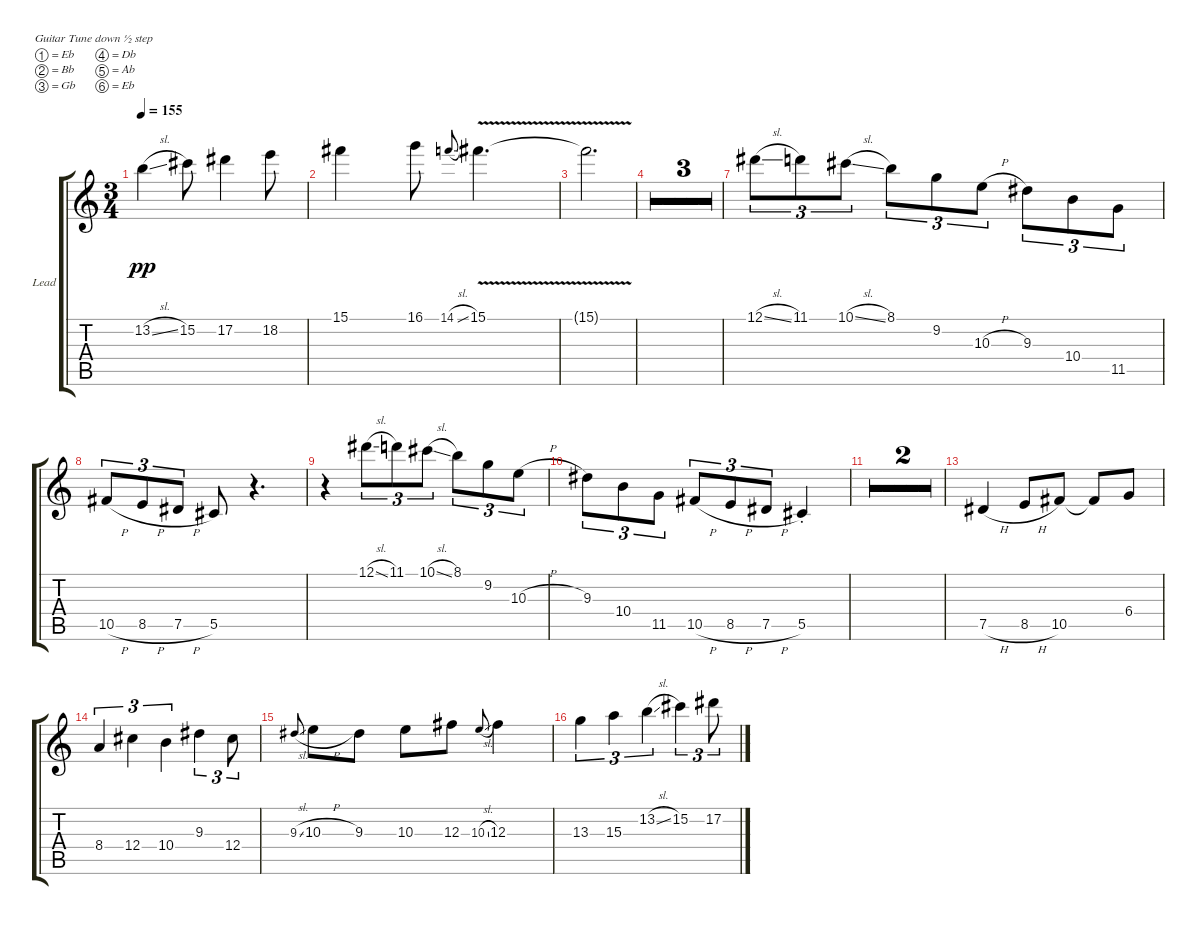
\defaultSystemsLayout 4
\bracketExtendMode groupsimilarinstruments
\firstSystemTrackNameOrientation horizontal
\otherSystemsTrackNameOrientation horizontal
\track ("Lead" "Lead") {multiBarRest instrument overdrivenguitar}
\staff {score tabs}
\tuning (Eb4 Bb3 Gb3 Db3 Ab2 Eb2)
\ts (3 4)
\tempo 155
\clef g2
\ks c
13.2{sl}.4{dy pp} 15.2.8 17.2.4 18.2.8 |
15.1.4 16.1.8 14.1{sl}.8{gr onbeat} 15.1{v}.4{d} |
15.1{v t}.2{d} |
|
|
|
12.1{sl}.8{tu (3 2)} 11.1.8{tu (3 2)} 10.1{sl}.8{tu (3 2)} 8.1.8{tu (3 2)} 9.2.8{tu (3 2)} 10.3{h}.8{tu (3 2)} 9.3.8{tu (3 2)} 10.4.8{tu (3 2)} 11.5.8{tu (3 2)} |
10.5{h}.8{tu (3 2)} 8.5{h}.8{tu (3 2)} 7.5{h}.8{tu (3 2)} 5.5.8 r.4{d} |
r.4 12.1{sl}.8{tu (3 2)} 11.1.8{tu (3 2)} 10.1{sl}.8{tu (3 2)} 8.1.8{tu (3 2)} 9.2.8{tu (3 2)} 10.3{h}.8{tu (3 2)} |
9.3.8{tu (3 2)} 10.4.8{tu (3 2)} 11.5.8{tu (3 2)} 10.5{h}.8{tu (3 2)} 8.5{h}.8{tu (3 2)} 7.5{h}.8{tu (3 2)} 5.5{st}.4 |
r.2{d} |
r.2{d} |
7.5{h}.4 8.5{h}.8 10.5.8 10.5{t}.8 6.4.8 |
\scale
0.499025 8.4.4{tu (3 2)} 12.4.4{tu (3 2)} 10.4.4{tu (3 2)} 9.3.4{tu (3 2)} 12.4.8{tu (3 2)} |
\scale
0.500915 9.3{sl}.8{tu (3 2) gr onbeat} 10.3{h}.8 9.3.8 10.3.8 12.3.8 10.3{sl}.8{gr onbeat} 12.3.4 |
\scale
0.500335 13.3.4{tu (3 2)} 15.3.4{tu (3 2)} 13.2{sl}.4{tu (3 2)} 15.2.4{tu (3 2)} 17.2.8{tu (3 2)}
